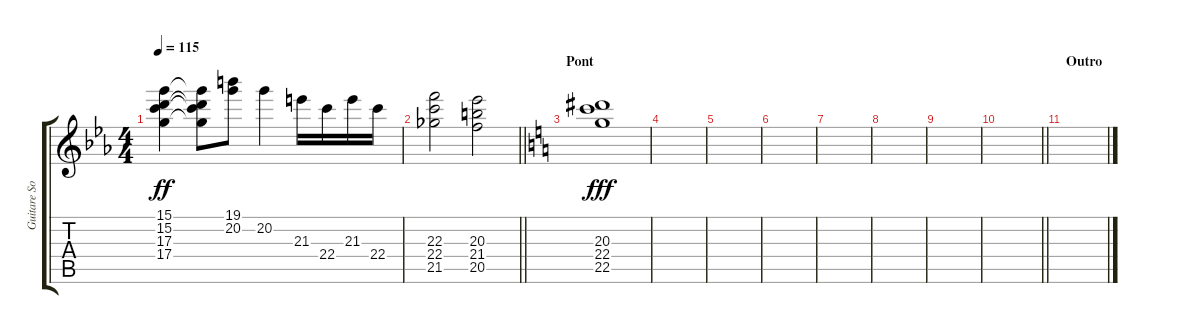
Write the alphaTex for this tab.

\track ("Guitare Solo" "Guitare So") {instrument electricguitarclean}
\staff {score tabs}
\tuning (E4 B3 G3 D3 A2 E2) {hide}
\ts (4 4)
\tempo 115
\clef g2
\ks eb
(15.1{t} 15.2{t} 17.3{t} 17.4{t}).4{dy ff} (15.1{t} 15.2{t} 17.3{t} 17.4{t}).8 (19.1 20.2).8 20.2.4 21.3.16 22.4.16 21.3.16 22.4.16 |
\barLineRight lightlight
(22.3 22.4 21.5).2 (20.3 21.4 20.5).2 |
\section ("" "Pont")
\ks c
(20.3 22.4 22.5).1{dy fff} |
|
|
|
|
|
|
\barLineRight lightlight
|
\section ("" "Outro")
